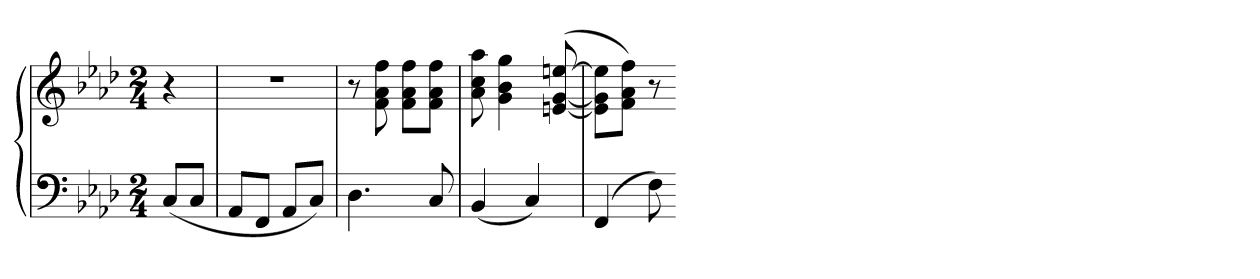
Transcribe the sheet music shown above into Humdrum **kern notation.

**kern	**kern
*part1	*part1
*staff2	*staff1
*clefF4	*clefG2
*k[b-e-a-d-]	*k[b-e-a-d-]
*f:	*f:
*M2/4	*M2/4
=	=
(8CL	4r
8CJ	.
=331	=331
8AA-L	2r
8FFJ	.
8AA-L	.
8CJ)	.
=332	=332
4.D-	8r
.	8f 8a- 8ff
.	8f 8a- 8ffL
8C	8f 8a- 8ffJ
=333	=333
(4BB-	8a- 8cc 8aa-
.	4g 4b- 4gg
4C)	.
.	([8en [8g [8een
=334	=334
(4FF	8e] 8g] 8ee]L
.	8f 8a- 8ffJ)
8F)	8r
=-	=-
*-	*-
